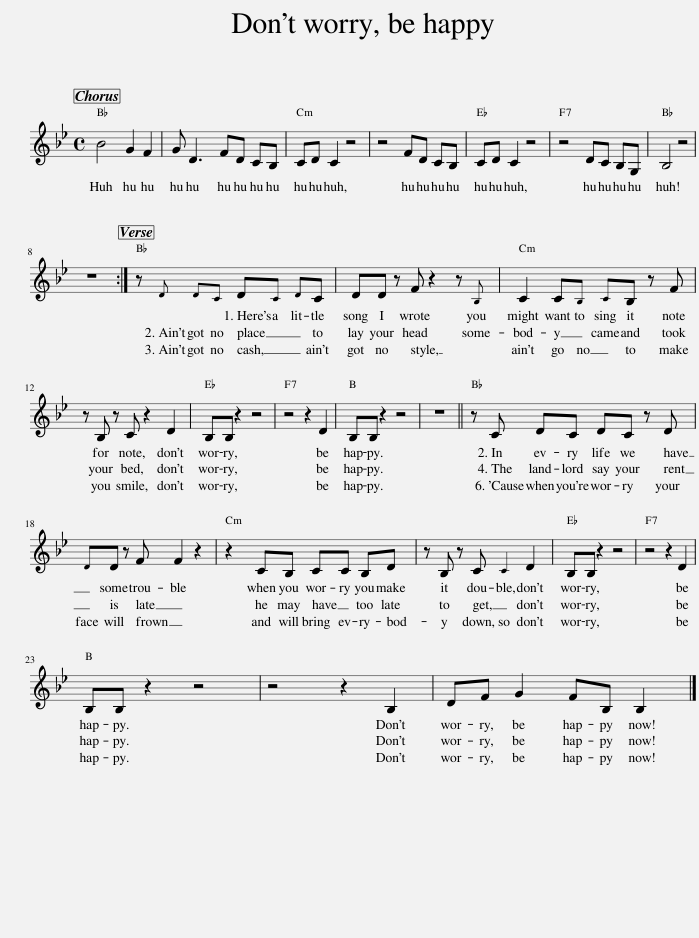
X:1
L:1/8
M:4/4
I:linebreak $
K:Bb
V:1 treble
V:1
 B4 G2 F2 | G D3 FD CB, | CD C2 z4 | z4 FD CB, | CD C2 z4 | %5
 z4 DC B,G, | B,4 z4 |$ z8 :| z D DC DC DC | DD z F z2 z B, | %10
 C2 CB, CB, z F |$ z B, z C z2 D2 | B,B, z2 z4 | z4 z2 D2 | B,B, z2 z4 | %15
 z8 || z C DC DC z D |$ DD z F F2 z2 | z2 CB, CC B,D | z B, z C C2 D2 | %20
 B,B, z2 z4 | z4 z2 D2 |$ B,B, z2 z4 | z4 z2 B,2 | DF G2 FB, B,2 |] %25
